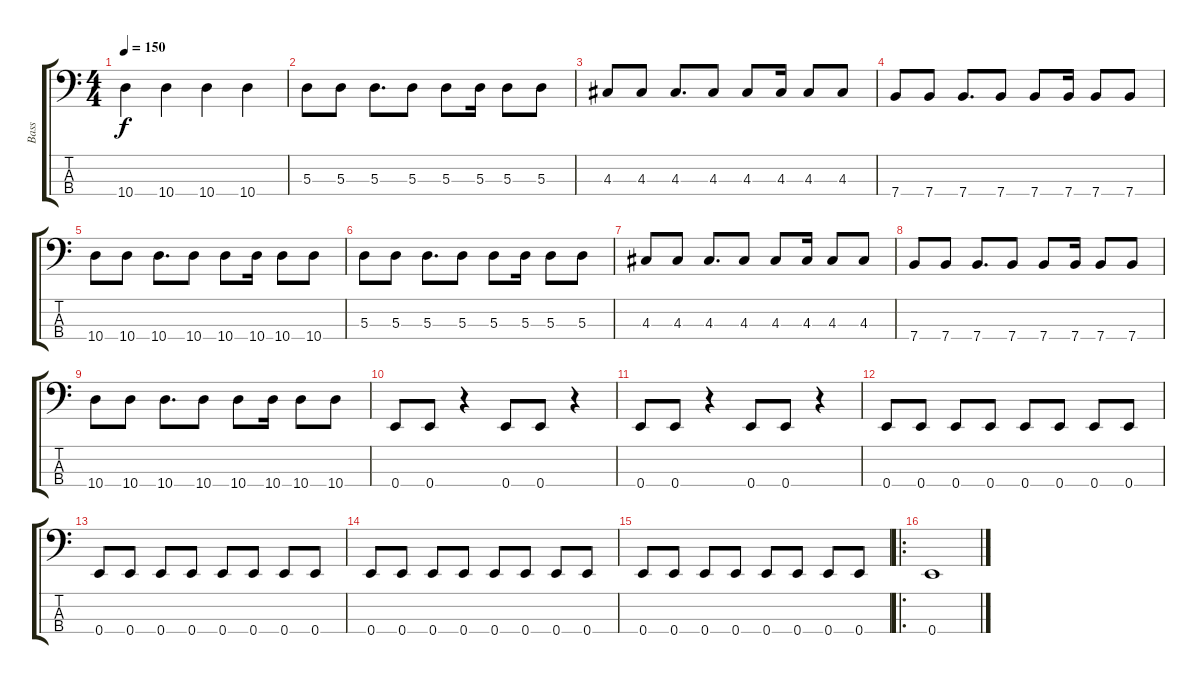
\track ("Bass" "Bass") {instrument electricbassfinger}
\staff {score tabs}
\tuning (G2 D2 A1 E1) {hide}
\ts (4 4)
\tempo 150
\clef f4
\ks c
10.4.4{dy f} 10.4.4 10.4.4 10.4.4 |
5.3.8 5.3.8 5.3.8{d} 5.3.8 5.3.8 5.3.16 5.3.8 5.3.8 |
4.3.8 4.3.8 4.3.8{d} 4.3.8 4.3.8 4.3.16 4.3.8 4.3.8 |
7.4.8 7.4.8 7.4.8{d} 7.4.8 7.4.8 7.4.16 7.4.8 7.4.8 |
10.4.8 10.4.8 10.4.8{d} 10.4.8 10.4.8 10.4.16 10.4.8 10.4.8 |
5.3.8 5.3.8 5.3.8{d} 5.3.8 5.3.8 5.3.16 5.3.8 5.3.8 |
4.3.8 4.3.8 4.3.8{d} 4.3.8 4.3.8 4.3.16 4.3.8 4.3.8 |
7.4.8 7.4.8 7.4.8{d} 7.4.8 7.4.8 7.4.16 7.4.8 7.4.8 |
10.4.8 10.4.8 10.4.8{d} 10.4.8 10.4.8 10.4.16 10.4.8 10.4.8 |
0.4.8 0.4.8 r.4 0.4.8 0.4.8 r.4 |
0.4.8 0.4.8 r.4 0.4.8 0.4.8 r.4 |
0.4.8 0.4.8 0.4.8 0.4.8 0.4.8 0.4.8 0.4.8 0.4.8 |
0.4.8 0.4.8 0.4.8 0.4.8 0.4.8 0.4.8 0.4.8 0.4.8 |
0.4.8 0.4.8 0.4.8 0.4.8 0.4.8 0.4.8 0.4.8 0.4.8 |
0.4.8 0.4.8 0.4.8 0.4.8 0.4.8 0.4.8 0.4.8 0.4.8 |
\ro
0.4.1
